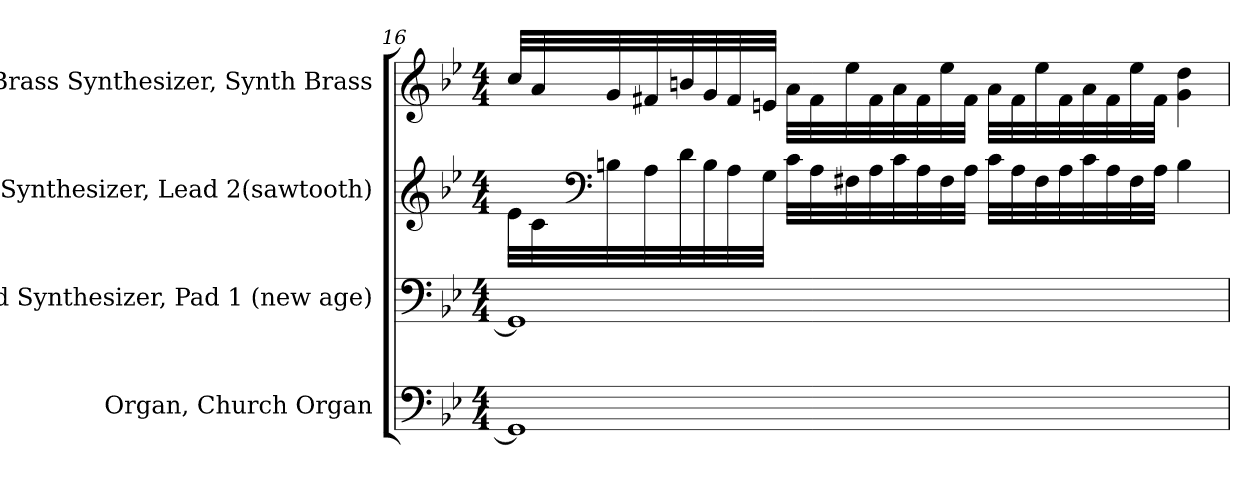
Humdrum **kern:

**kern	**kern	**kern	**kern
*part4	*part3	*part2	*part1
*staff4	*staff3	*staff2	*staff1
*I"Organ, Church Organ	*I"Pad Synthesizer, Pad 1 (new age)	*I"Saw Synthesizer, Lead 2(sawtooth)	*I"Brass Synthesizer, Synth Brass
*I'Org.	*I'Synth.	*I'Synth.	*I'Synth.
!!LO:PB:g=z
*clefF4	*clefF4	*clefG2	*clefG2
*k[b-e-]	*k[b-e-]	*k[b-e-]	*k[b-e-]
*M4/4	*M4/4	*M4/4	*M4/4
=16	=16	=16	=16
1GG]	1GG]	32e-\LLL	32cc/LLL
.	.	32c\	32a/
*	*	*clefF4	*
.	.	32Bn\	32g/
.	.	32A\	32f#X/
.	.	32d\	32bn/
.	.	32B\	32g/
.	.	32A\	32f#/
.	.	32G\JJJ	32en/JJJ
.	.	32c\LLL	32a\LLL
.	.	32A\	32f#\
.	.	32F#X\	32ee-\
.	.	32A\	32f#\
.	.	32c\	32a\
.	.	32A\	32f#\
.	.	32F#\	32ee-\
.	.	32A\JJJ	32f#\JJJ
*	*	*	*MM43
.	.	32c\LLL	32a\LLL
.	.	32A\	32f#\
.	.	32F#\	32ee-\
.	.	32A\	32f#\
.	.	32c\	32a\
.	.	32A\	32f#\
.	.	32F#\	32ee-\
.	.	32A\JJJ	32f#\JJJ
.	.	4B\	4g\ 4dd\
=	=	=	=
*-	*-	*-	*-
